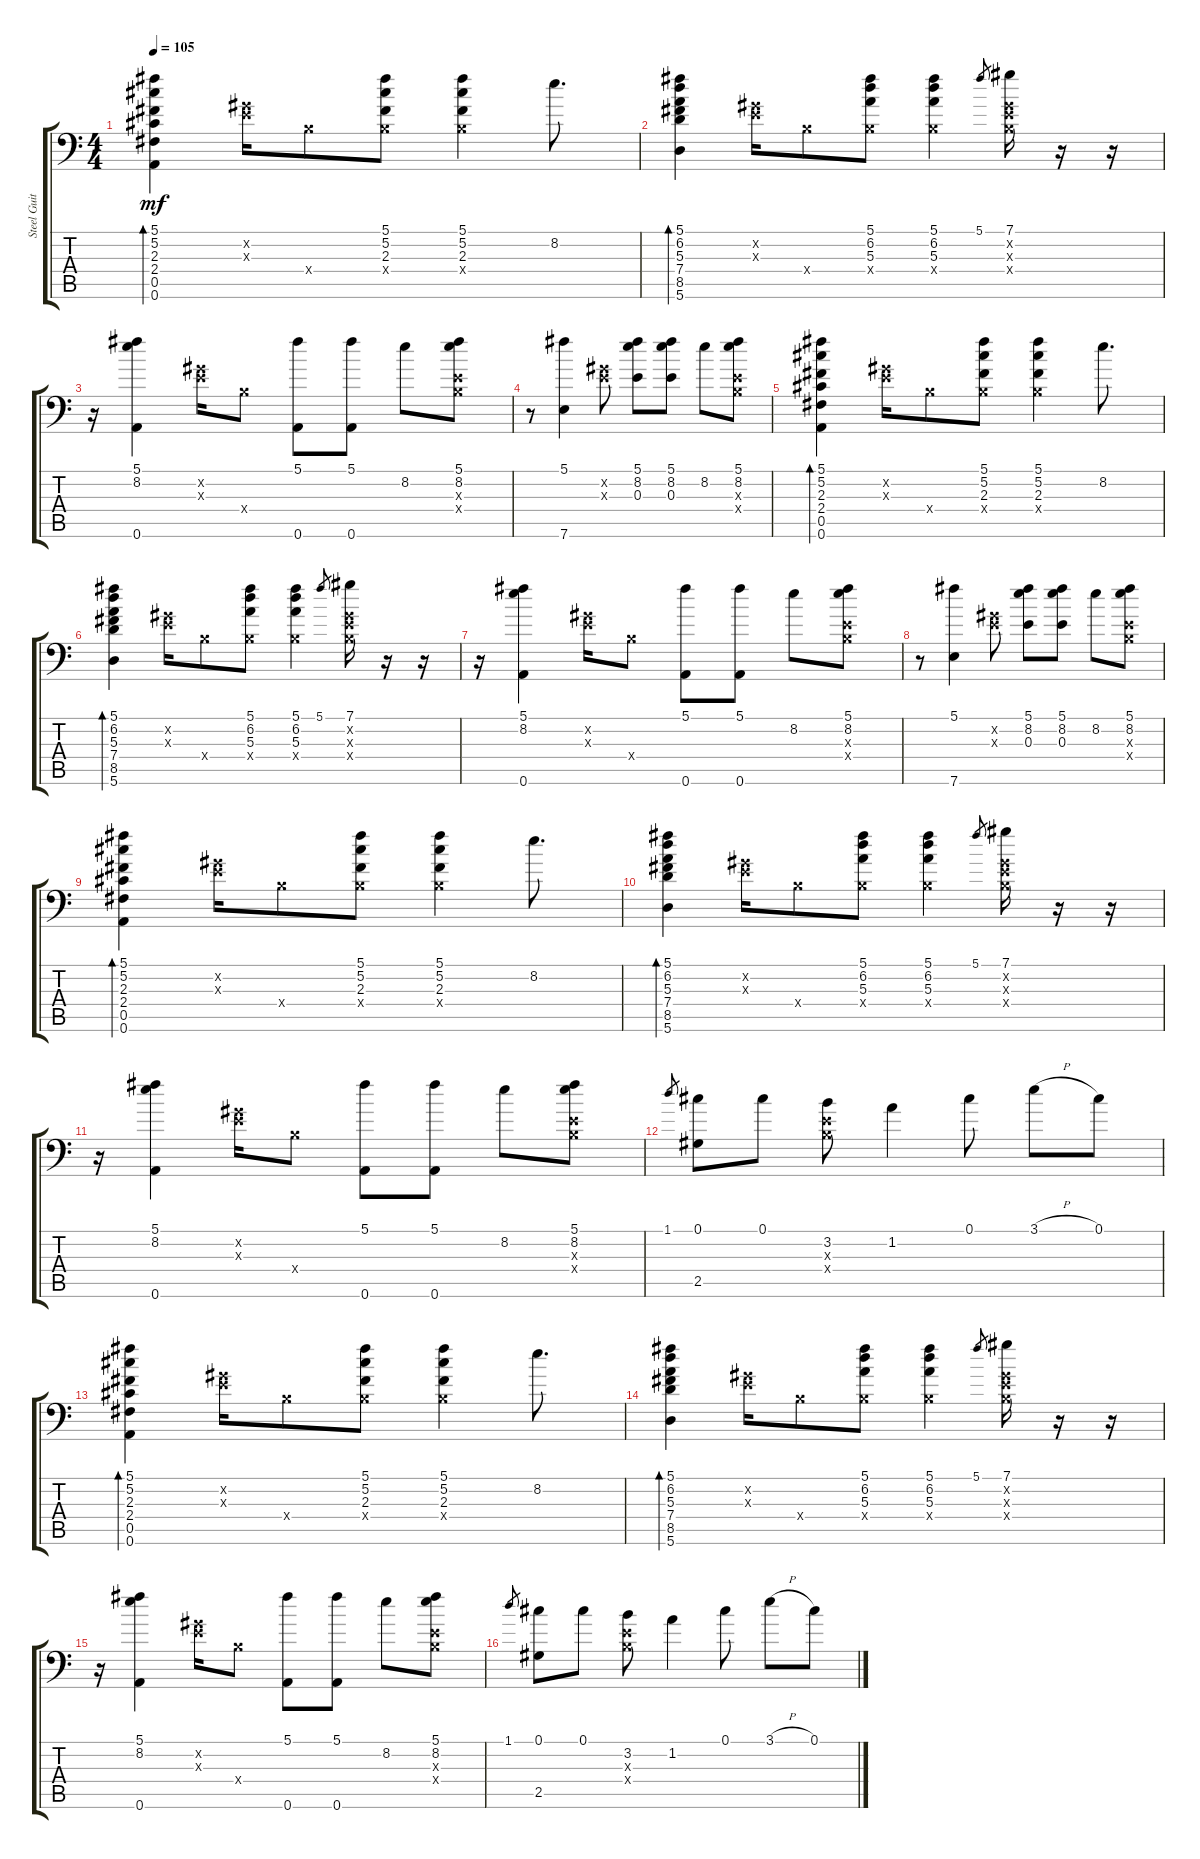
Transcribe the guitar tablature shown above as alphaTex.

\track ("Steel Guitar" "Steel Guit") {instrument acousticguitarsteel}
\staff {score tabs}
\tuning (Db4 Ab3 E3 B2 Gb2 A1) {hide}
\ts (4 4)
\tempo 105
\clef f4
\ks c
(5.1 5.2 2.3 2.4 0.5 0.6).4{bd 60 dy mf} (0.2{x} 0.3{x}).16 0.4{x}.8 (5.1 5.2 2.3 0.4{x}).8 (5.1 5.2 2.3 0.4{x}).4 8.2.8{d} |
(5.1 6.2 5.3 7.4 8.5 5.6).4{bd 60} (0.2{x} 0.3{x}).16 0.4{x}.8 (5.1 6.2 5.3 0.4{x}).8 (5.1 6.2 5.3 0.4{x}).4 5.1.8{gr} (7.1 0.2{x} 0.3{x} 0.4{x}).16 r.16 r.16 |
r.16 (5.1 8.2 0.6).4 (0.2{x} 0.3{x}).16 0.4{x}.8 (5.1 0.6).8 (5.1 0.6).8 8.2.8 (5.1 8.2 0.3{x} 0.4{x}).8 |
r.8 (5.1 7.6).4 (0.2{x} 0.3{x}).8 (5.1 8.2 0.3).8 (5.1 8.2 0.3).8 8.2.8 (5.1 8.2 0.3{x} 0.4{x}).8 |
(5.1 5.2 2.3 2.4 0.5 0.6).4{bd 60} (0.2{x} 0.3{x}).16 0.4{x}.8 (5.1 5.2 2.3 0.4{x}).8 (5.1 5.2 2.3 0.4{x}).4 8.2.8{d} |
(5.1 6.2 5.3 7.4 8.5 5.6).4{bd 60} (0.2{x} 0.3{x}).16 0.4{x}.8 (5.1 6.2 5.3 0.4{x}).8 (5.1 6.2 5.3 0.4{x}).4 5.1.8{gr} (7.1 0.2{x} 0.3{x} 0.4{x}).16 r.16 r.16 |
r.16 (5.1 8.2 0.6).4 (0.2{x} 0.3{x}).16 0.4{x}.8 (5.1 0.6).8 (5.1 0.6).8 8.2.8 (5.1 8.2 0.3{x} 0.4{x}).8 |
r.8 (5.1 7.6).4 (0.2{x} 0.3{x}).8 (5.1 8.2 0.3).8 (5.1 8.2 0.3).8 8.2.8 (5.1 8.2 0.3{x} 0.4{x}).8 |
(5.1 5.2 2.3 2.4 0.5 0.6).4{bd 60} (0.2{x} 0.3{x}).16 0.4{x}.8 (5.1 5.2 2.3 0.4{x}).8 (5.1 5.2 2.3 0.4{x}).4 8.2.8{d} |
(5.1 6.2 5.3 7.4 8.5 5.6).4{bd 60} (0.2{x} 0.3{x}).16 0.4{x}.8 (5.1 6.2 5.3 0.4{x}).8 (5.1 6.2 5.3 0.4{x}).4 5.1.8{gr} (7.1 0.2{x} 0.3{x} 0.4{x}).16 r.16 r.16 |
r.16 (5.1 8.2 0.6).4 (0.2{x} 0.3{x}).16 0.4{x}.8 (5.1 0.6).8 (5.1 0.6).8 8.2.8 (5.1 8.2 0.3{x} 0.4{x}).8 |
1.1.8{gr} (0.1 2.5).8 0.1.8 (3.2 0.3{x} 0.4{x}).8 1.2.4 0.1.8 3.1{h}.8 0.1.8 |
(5.1 5.2 2.3 2.4 0.5 0.6).4{bd 60} (0.2{x} 0.3{x}).16 0.4{x}.8 (5.1 5.2 2.3 0.4{x}).8 (5.1 5.2 2.3 0.4{x}).4 8.2.8{d} |
(5.1 6.2 5.3 7.4 8.5 5.6).4{bd 60} (0.2{x} 0.3{x}).16 0.4{x}.8 (5.1 6.2 5.3 0.4{x}).8 (5.1 6.2 5.3 0.4{x}).4 5.1.8{gr} (7.1 0.2{x} 0.3{x} 0.4{x}).16 r.16 r.16 |
r.16 (5.1 8.2 0.6).4 (0.2{x} 0.3{x}).16 0.4{x}.8 (5.1 0.6).8 (5.1 0.6).8 8.2.8 (5.1 8.2 0.3{x} 0.4{x}).8 |
1.1.8{gr} (0.1 2.5).8 0.1.8 (3.2 0.3{x} 0.4{x}).8 1.2.4 0.1.8 3.1{h}.8 0.1.8
